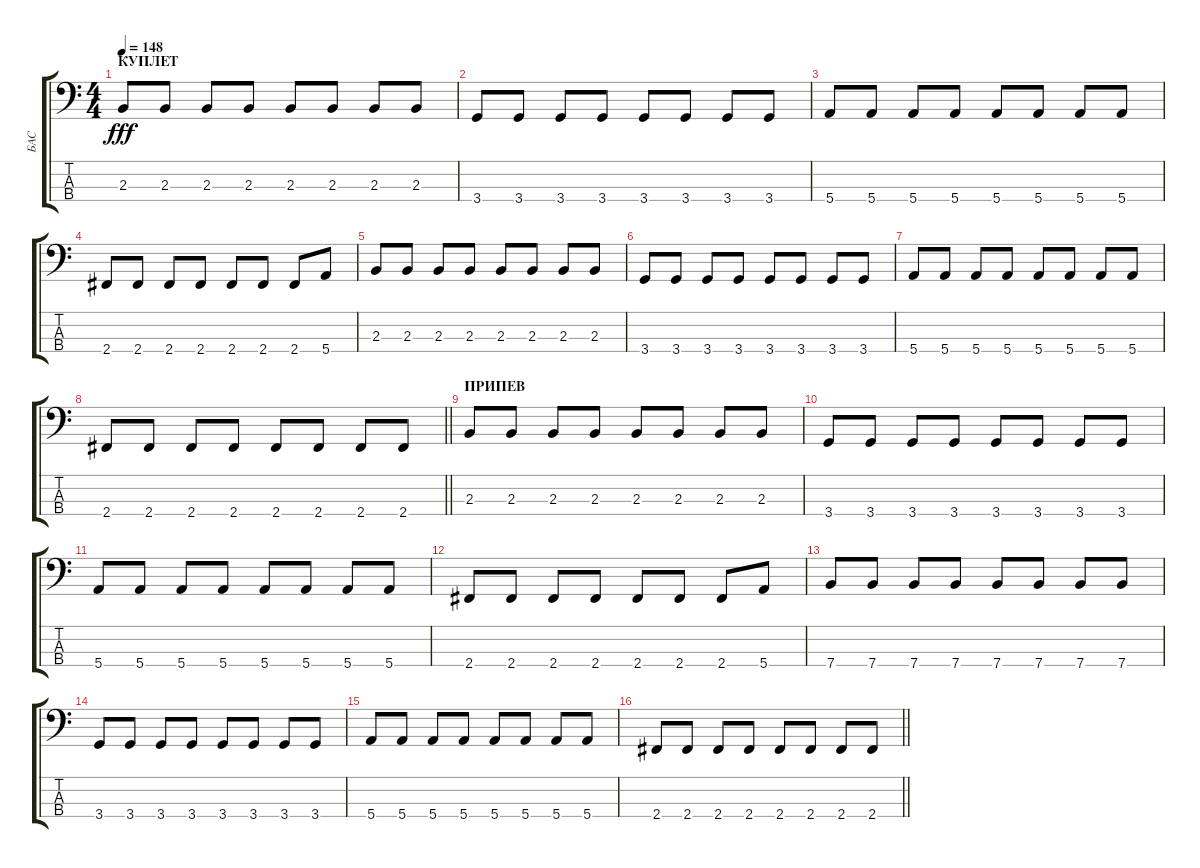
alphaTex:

\track ("БАС" "БАС") {instrument electricbassfinger}
\staff {score tabs}
\tuning (G2 D2 A1 E1) {hide}
\ts (4 4)
\section ("" "КУПЛЕТ")
\tempo 148
\clef f4
\ks c
2.3.8{dy fff} 2.3.8 2.3.8 2.3.8 2.3.8 2.3.8 2.3.8 2.3.8 |
3.4.8 3.4.8 3.4.8 3.4.8 3.4.8 3.4.8 3.4.8 3.4.8 |
5.4.8 5.4.8 5.4.8 5.4.8 5.4.8 5.4.8 5.4.8 5.4.8 |
2.4.8 2.4.8 2.4.8 2.4.8 2.4.8 2.4.8 2.4.8 5.4.8 |
2.3.8 2.3.8 2.3.8 2.3.8 2.3.8 2.3.8 2.3.8 2.3.8 |
3.4.8 3.4.8 3.4.8 3.4.8 3.4.8 3.4.8 3.4.8 3.4.8 |
5.4.8 5.4.8 5.4.8 5.4.8 5.4.8 5.4.8 5.4.8 5.4.8 |
\barLineRight lightlight
2.4.8 2.4.8 2.4.8 2.4.8 2.4.8 2.4.8 2.4.8 2.4.8 |
\section ("" "ПРИПЕВ")
2.3.8 2.3.8 2.3.8 2.3.8 2.3.8 2.3.8 2.3.8 2.3.8 |
3.4.8 3.4.8 3.4.8 3.4.8 3.4.8 3.4.8 3.4.8 3.4.8 |
5.4.8 5.4.8 5.4.8 5.4.8 5.4.8 5.4.8 5.4.8 5.4.8 |
2.4.8 2.4.8 2.4.8 2.4.8 2.4.8 2.4.8 2.4.8 5.4.8 |
7.4.8 7.4.8 7.4.8 7.4.8 7.4.8 7.4.8 7.4.8 7.4.8 |
3.4.8 3.4.8 3.4.8 3.4.8 3.4.8 3.4.8 3.4.8 3.4.8 |
5.4.8 5.4.8 5.4.8 5.4.8 5.4.8 5.4.8 5.4.8 5.4.8 |
\barLineRight lightlight
2.4.8 2.4.8 2.4.8 2.4.8 2.4.8 2.4.8 2.4.8 2.4.8
